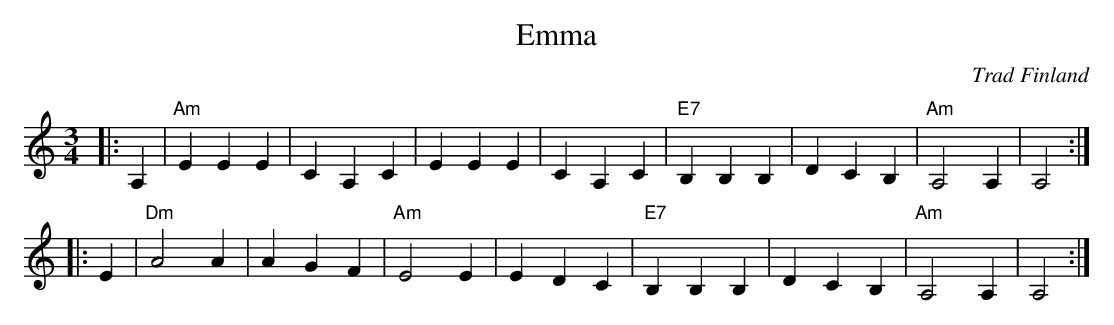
X:1
T: Emma
O: Trad Finland
M: 3/4
L: 1/4
K: Am
|: A, | "Am"EEE | CA,C |     EEE | CA,C | "E7"B,B,B, | DCB, | "Am"A,2A, | A,2 :|
|: E  | "Dm"A2A | AGF  | "Am"E2E | EDC  | "E7"B,B,B, | DCB, | "Am"A,2A, | A,2 :|
